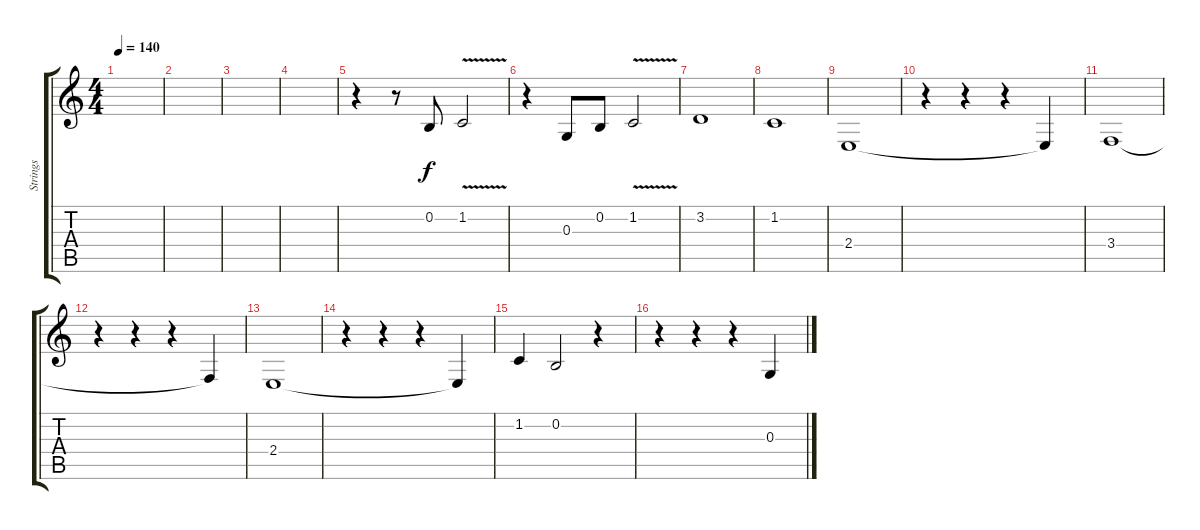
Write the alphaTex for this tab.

\track ("Strings" "Strings") {instrument cello}
\staff {score tabs}
\tuning (E4 B3 G3 D3 A2 D2) {hide}
\ts (4 4)
\tempo 140
\clef g2
\ks c
|
|
|
|
r.4 r.8 0.2.8 1.2{v}.2 |
r.4 0.3.8 0.2.8 1.2{v}.2 |
3.2.1 |
1.2.1 |
2.4.1 |
r.4 r.4 r.4 2.4{t}.4 |
3.4.1 |
r.4 r.4 r.4 3.4{t}.4 |
2.4.1 |
r.4 r.4 r.4 2.4{t}.4 |
1.2.4 0.2.2 r.4 |
r.4 r.4 r.4 0.3.4
